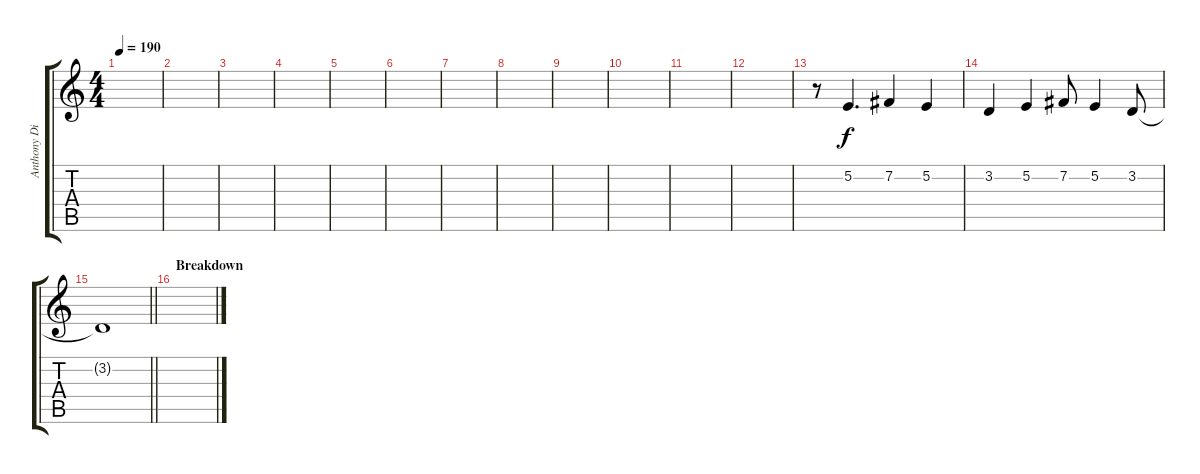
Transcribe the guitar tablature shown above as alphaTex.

\track ("Anthony Dilonno (Backup Vocals)" "Anthony Di") {instrument clarinet}
\staff {score tabs}
\tuning (E4 B3 G3 D3 A2 E2) {hide}
\ts (4 4)
\tempo 190
\clef g2
\ks c
|
|
|
|
|
|
|
|
|
|
|
|
r.8 5.2.4{d} 7.2.4 5.2.4 |
3.2.4 5.2.4 7.2.8 5.2.4 3.2.8 |
\barLineRight lightlight
3.2{t}.1 |
\section ("" "Breakdown")
